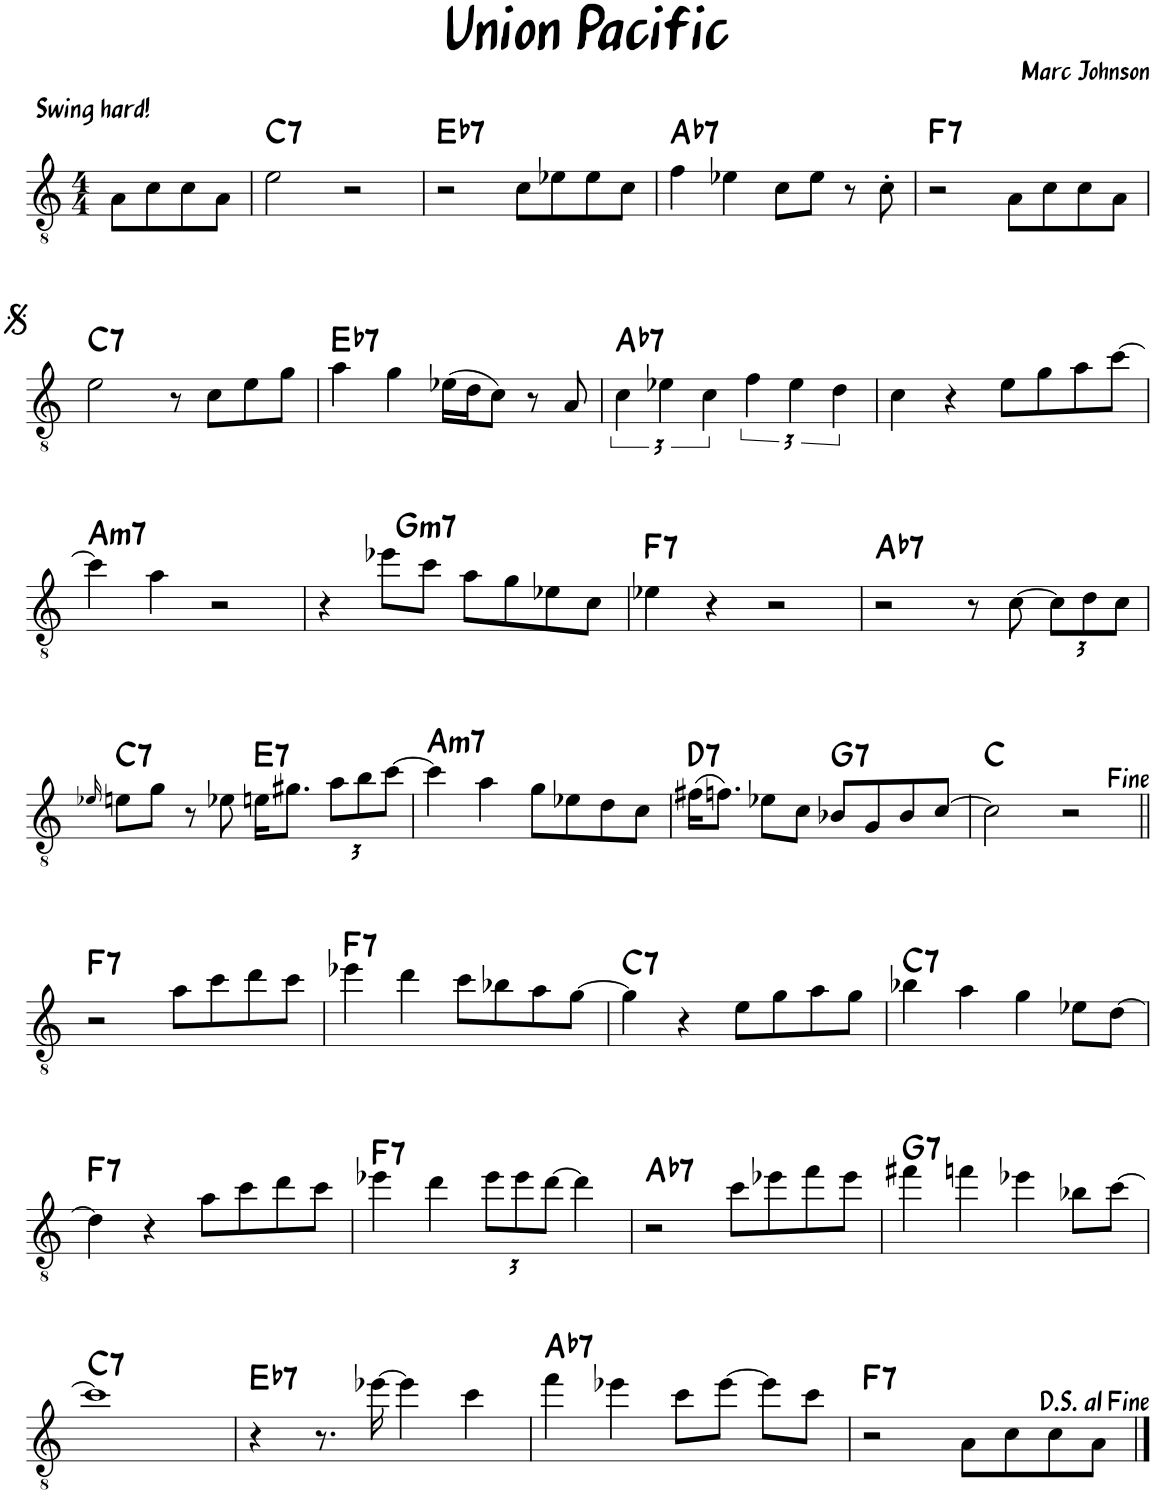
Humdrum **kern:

**kern	**harte
*part1	*part1
*staff1	*
*I"Piano	*
*I'Pno.	*
*clefGv2	*
*k[]	*
*M4/4	*
=1	=1
!LO:TX:a:t=Swing hard!	!
8A\L	.
8c\	.
8c\	.
8A\J	.
=2	=2
!	!LO:H:kt=7
2e\	C:7
2r	.
=3	=3
!	!LO:H:kt=7
2r	Eb:7
8c\L	.
8e-X\	.
8e-\	.
8c\J	.
=4	=4
!	!LO:H:kt=7
4f\	Ab:7
4e-X\	.
8c\L	.
8e-\J	.
8r	.
8c'\	.
=5	=5
!	!LO:H:kt=7
2r	F:7
8A\L	.
8c\	.
8c\	.
8A\J	.
!!LO:LB:g=z
=6	=6
!	!LO:H:kt=7
2e\	C:7
8r	.
8c\L	.
8e\	.
8g\J	.
=7	=7
!	!LO:H:kt=7
4a\	Eb:7
4g\	.
(16e-X\LL	.
16d\J	.
8c\J)	.
8r	.
8A/	.
=8	=8
!	!LO:H:kt=7
6c\	Ab:7
6e-X\	.
6c\	.
6f\	.
6e-\	.
6d\	.
=9	=9
4c\	.
4r	.
8e\L	.
8g\	.
8a\	.
[8cc\J	.
!!LO:LB:g=z
=10	=10
!	!LO:H:kt=m7
4cc\]	A:min7
4a\	.
2r	.
=11	=11
4r	.
!	!LO:H:kt=m7
8ee-X\L	G:min7
8cc\J	.
8a\L	.
8g\	.
8e-X\	.
8c\J	.
=12	=12
!	!LO:H:kt=7
4e-X\	F:7
4r	.
2r	.
=13	=13
!	!LO:H:kt=7
2r	Ab:7
8r	.
[8c\	.
*Xbrackettup	*
12c\L]	.
12d\	.
12c\J	.
!!LO:LB:g=z
=14	=14
16qe-X/	.
!	!LO:H:kt=7
8en\L	C:7
8g\J	.
8r	.
8e-X\	.
!	!LO:H:kt=7
16en\KL	E:7
8.g#X\J	.
12a\L	.
12b\	.
[12cc\J	.
=15	=15
!	!LO:H:kt=m7
4cc\]	A:min7
4a\	.
8g\L	.
8e-X\	.
8d\	.
8c\J	.
=16	=16
!	!LO:H:kt=7
(16f#X\KL	D:7
8.fn\J)	.
8e-X\L	.
8c\J	.
!	!LO:H:kt=7
8B-X/L	G:7
8G/	.
8B-/	.
[8c/J	.
=17	=17
2c\]	C:maj
2r	.
!!LO:LB:g=z
=18||	=18||
!	!LO:H:kt=7
2r	F:7
8a\L	.
8cc\	.
8dd\	.
8cc\J	.
=19	=19
!	!LO:H:kt=7
4ee-X\	F:7
4dd\	.
8cc\L	.
8b-X\	.
8a\	.
[8g\J	.
=20	=20
!	!LO:H:kt=7
4g\]	C:7
4r	.
8e\L	.
8g\	.
8a\	.
8g\J	.
=21	=21
!	!LO:H:kt=7
4b-X\	C:7
4a\	.
4g\	.
8e-X\L	.
[8d\J	.
!!LO:LB:g=z
=22	=22
!	!LO:H:kt=7
4d\]	F:7
4r	.
8a\L	.
8cc\	.
8dd\	.
8cc\J	.
=23	=23
!	!LO:H:kt=7
4ee-X\	F:7
4dd\	.
12ee-\L	.
12ee-\	.
[12dd\J	.
4dd\]	.
=24	=24
!	!LO:H:kt=7
2r	Ab:7
8cc\L	.
8ee-X\	.
8ff\	.
8ee-\J	.
=25	=25
!	!LO:H:kt=7
4ff#X\	G:7
4ffn\	.
4ee-X\	.
8b-X\L	.
[8cc\J	.
!!LO:LB:g=z
=26	=26
!	!LO:H:kt=7
1cc]	C:7
=27	=27
!	!LO:H:kt=7
4r	Eb:7
8.r	.
[16ee-X\	.
4ee-\]	.
4cc\	.
=28	=28
!	!LO:H:kt=7
4ff\	Ab:7
4ee-X\	.
8cc\L	.
[8ee-\J	.
8ee-\L]	.
8cc\J	.
=29	=29
!	!LO:H:kt=7
2r	F:7
8A\L	.
8c\	.
8c\	.
8A\J	.
==	==
*-	*-
